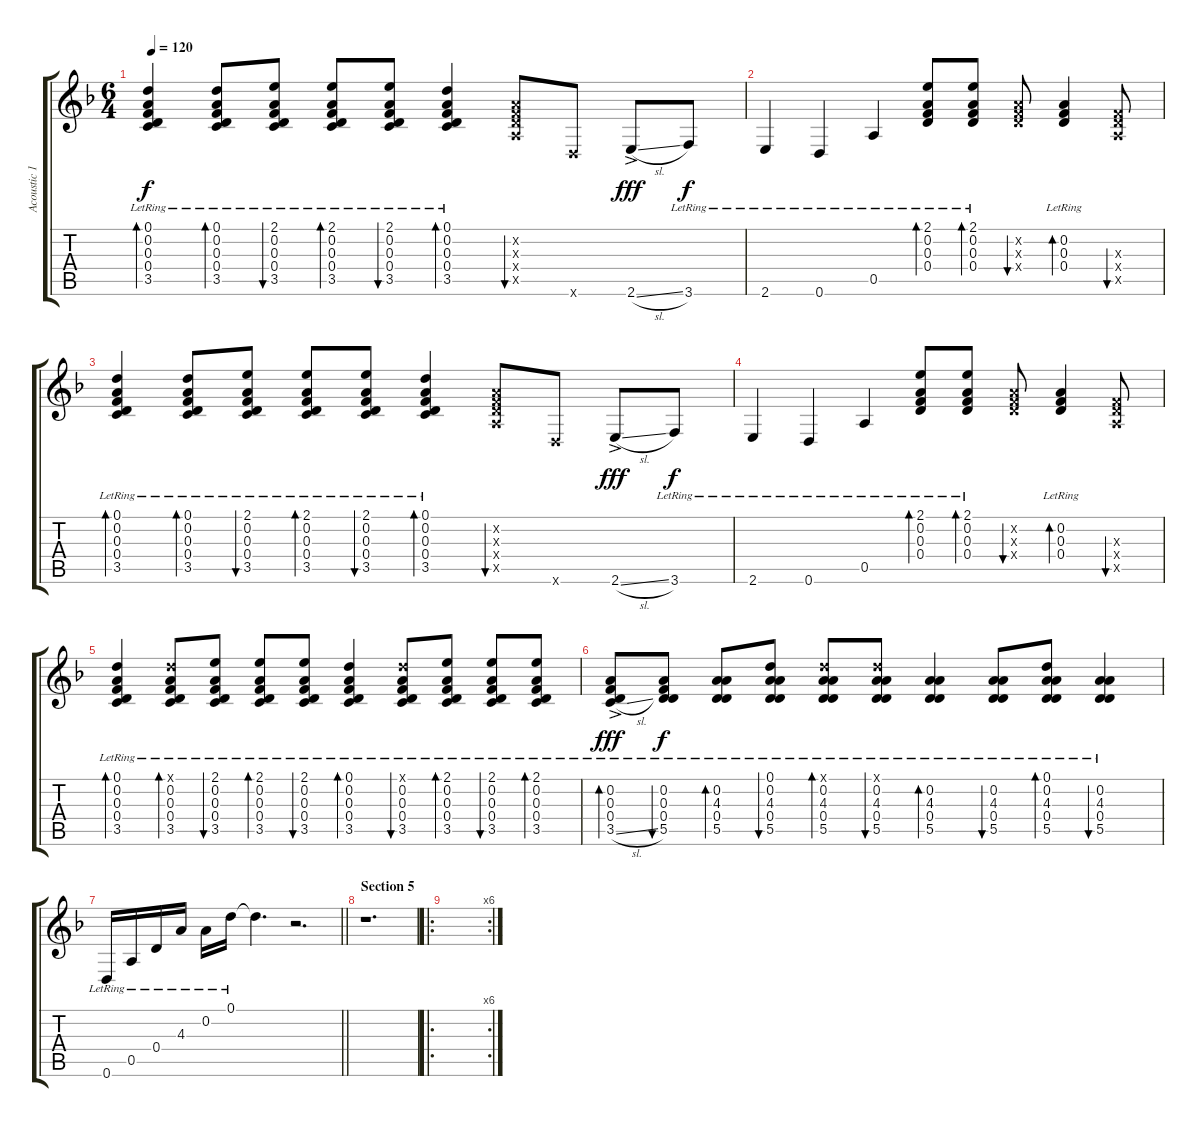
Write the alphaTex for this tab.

\track ("Acoustic 12-string" "Acoustic 1") {instrument acousticguitarsteel}
\staff {score tabs}
\tuning (D4 A3 F3 D3 A2 D2) {hide}
\ts (6 4)
\tempo 120
\clef g2
\ks f
(0.1{lr} 0.2{lr} 0.3{lr} 0.4{lr} 3.5{lr}).4{bd 120 dy f} (0.1{lr} 0.2{lr} 0.3{lr} 0.4{lr} 3.5{lr}).8{bd 120} (2.1{lr} 0.2{lr} 0.3{lr} 0.4{lr} 3.5{lr}).8{bu 120} (2.1{lr} 0.2{lr} 0.3{lr} 0.4{lr} 3.5{lr}).8{bd 120} (2.1{lr} 0.2{lr} 0.3{lr} 0.4{lr} 3.5{lr}).8{bu 120} (0.1{lr} 0.2{lr} 0.3{lr} 0.4{lr} 3.5{lr}).4{bd 120} (0.2{x} 0.3{x} 0.4{x} 0.5{x}).8{bu 120} 0.6{x}.8 2.6{sl ac}.8{dy fff} 3.6{lr}.8{dy f} |
2.6{lr}.4 0.6{lr}.4 0.5{lr}.4 (2.1{lr} 0.2{lr} 0.3{lr} 0.4{lr}).8{bd 120} (2.1{lr} 0.2{lr} 0.3{lr} 0.4{lr}).8{bd 120} (0.2{x} 0.3{x} 0.4{x}).8{bu 120} (0.2{lr} 0.3{lr} 0.4{lr}).4{bd 120} (0.3{x} 0.4{x} 0.5{x}).8{bu 120} |
(0.1{lr} 0.2{lr} 0.3{lr} 0.4{lr} 3.5{lr}).4{bd 120} (0.1{lr} 0.2{lr} 0.3{lr} 0.4{lr} 3.5{lr}).8{bd 120} (2.1{lr} 0.2{lr} 0.3{lr} 0.4{lr} 3.5{lr}).8{bu 120} (2.1{lr} 0.2{lr} 0.3{lr} 0.4{lr} 3.5{lr}).8{bd 120} (2.1{lr} 0.2{lr} 0.3{lr} 0.4{lr} 3.5{lr}).8{bu 120} (0.1{lr} 0.2{lr} 0.3{lr} 0.4{lr} 3.5{lr}).4{bd 120} (0.2{x} 0.3{x} 0.4{x} 0.5{x}).8{bu 120} 0.6{x}.8 2.6{sl ac}.8{dy fff} 3.6{lr}.8{dy f} |
2.6{lr}.4 0.6{lr}.4 0.5{lr}.4 (2.1{lr} 0.2{lr} 0.3{lr} 0.4{lr}).8{bd 120} (2.1{lr} 0.2{lr} 0.3{lr} 0.4{lr}).8{bd 120} (0.2{x} 0.3{x} 0.4{x}).8{bu 120} (0.2{lr} 0.3{lr} 0.4{lr}).4{bd 120} (0.3{x} 0.4{x} 0.5{x}).8{bu 120} |
(0.1{lr} 0.2{lr} 0.3{lr} 0.4{lr} 3.5{lr}).4{bd 120} (0.1{x} 0.2{lr} 0.3{lr} 0.4{lr} 3.5{lr}).8{bd 120} (2.1{lr} 0.2{lr} 0.3{lr} 0.4{lr} 3.5{lr}).8{bu 120} (2.1{lr} 0.2{lr} 0.3{lr} 0.4{lr} 3.5{lr}).8{bd 120} (2.1{lr} 0.2{lr} 0.3{lr} 0.4{lr} 3.5{lr}).8{bu 120} (0.1{lr} 0.2{lr} 0.3{lr} 0.4{lr} 3.5{lr}).4{bd 120} (0.1{x} 0.2{lr} 0.3{lr} 0.4{lr} 3.5{lr}).8{bu 120} (2.1{lr} 0.2{lr} 0.3{lr} 0.4{lr} 3.5{lr}).8{bd 120} (2.1{lr} 0.2{lr} 0.3{lr} 0.4{lr} 3.5{lr}).8{bu 120} (2.1{lr} 0.2{lr} 0.3{lr} 0.4{lr} 3.5{lr}).8{bd 120} |
(0.2{lr} 0.3{lr} 0.4{lr} 3.5{sl ac}).8{bd 120 dy fff} (0.2{lr} 0.3{lr} 0.4{lr} 5.5{lr}).8{bu 120 dy f} (0.2{lr} 4.3{lr} 0.4{lr} 5.5{lr}).8{bd 120} (0.1{lr} 0.2{lr} 4.3{lr} 0.4{lr} 5.5{lr}).8{bu 120} (0.1{x} 0.2{lr} 4.3{lr} 0.4{lr} 5.5{lr}).8{bd 120} (0.1{x} 0.2{lr} 4.3{lr} 0.4{lr} 5.5{lr}).8{bu 120} (0.2{lr} 4.3{lr} 0.4{lr} 5.5{lr}).4{bd 120} (0.2{lr} 4.3{lr} 0.4{lr} 5.5{lr}).8{bu 120} (0.1{lr} 0.2{lr} 4.3{lr} 0.4{lr} 5.5{lr}).8{bd 120} (0.2{lr} 4.3{lr} 0.4{lr} 5.5{lr}).4{bu 120} |
\barLineRight lightlight
0.6{lr}.16 0.5{lr}.16 0.4{lr}.16 4.3{lr}.16 0.2{lr}.16 0.1{lr}.16 0.1{t}.4{d} r.2{d} |
\section ("" "Section 5")
r.1{d} |
\ro
\rc 6
